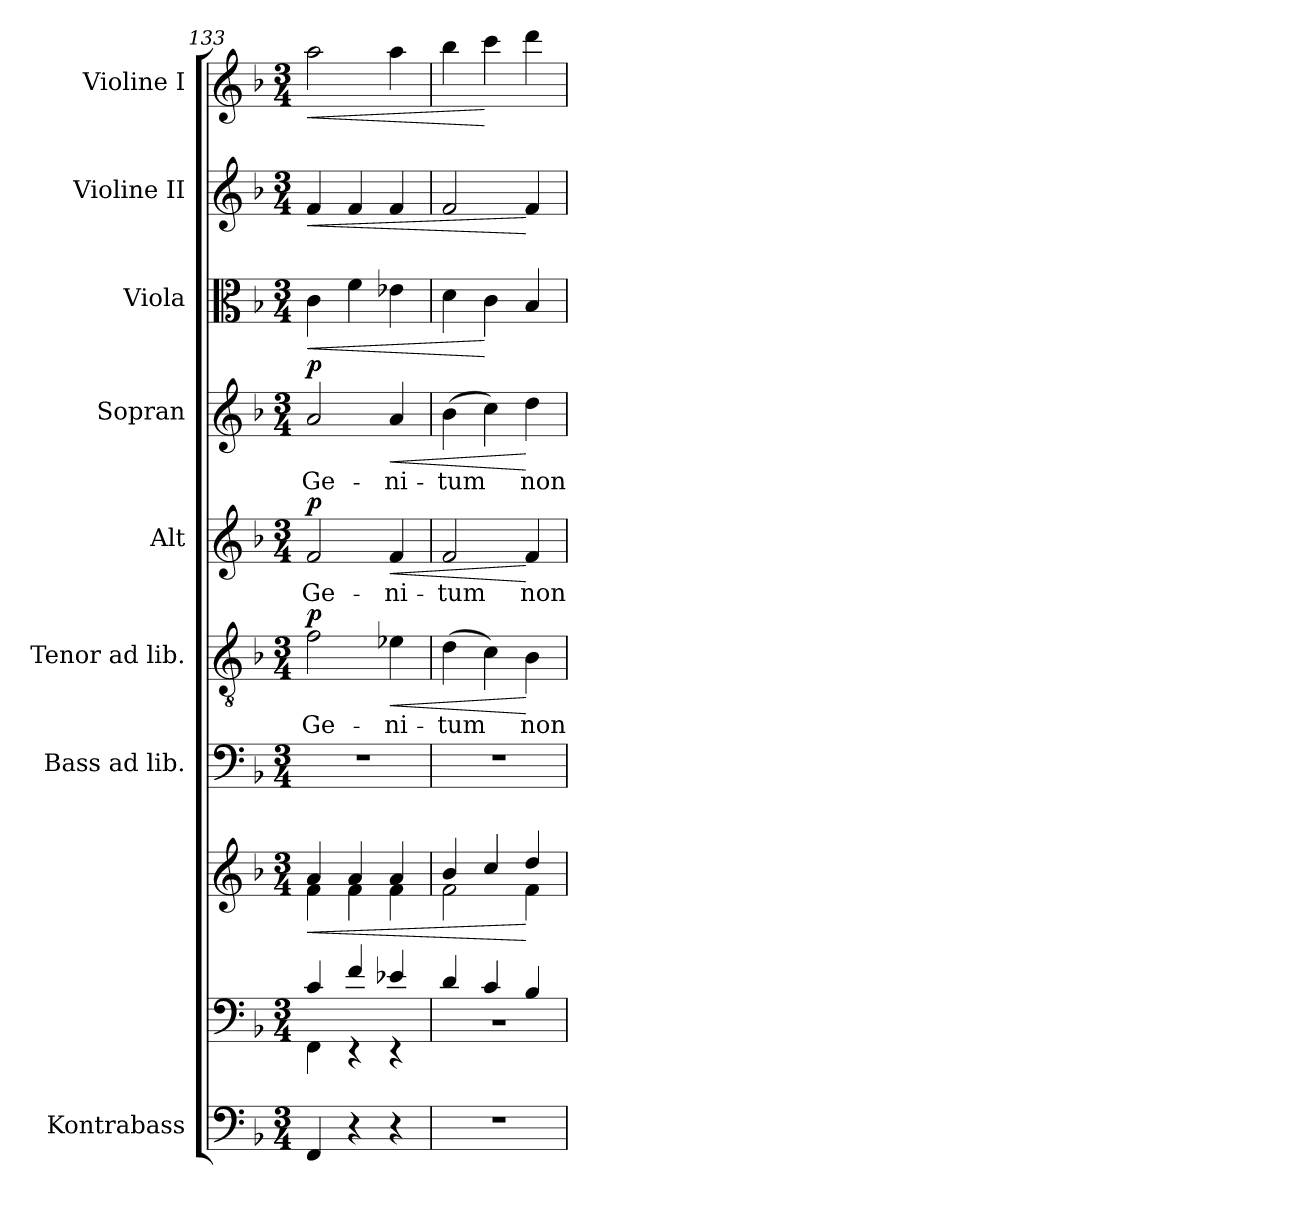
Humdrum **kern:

**kern	**kern	**kern	**dynam	**kern	**kern	**text	**dynam	**kern	**text	**dynam	**kern	**text	**dynam	**kern	**dynam	**kern	**dynam	**kern	**dynam
*part9	*part8	*part8	*part8	*part7	*part6	*part6	*part6	*part5	*part5	*part5	*part4	*part4	*part4	*part3	*part3	*part2	*part2	*part1	*part1
*staff10	*staff9	*staff8	*staff8/9	*staff7	*staff6	*staff6	*staff6	*staff5	*staff5	*staff5	*staff4	*staff4	*staff4	*staff3	*staff3	*staff2	*staff2	*staff1	*staff1
*I"Kontrabass	*	*	*	*I"Bass ad lib.	*I"Tenor ad lib.	*	*	*I"Alt	*	*	*I"Sopran	*	*	*I"Viola	*	*I"Violine II	*	*I"Violine I	*
*I'Kb.	*	*	*	*I'B.	*I'T.	*	*	*I'A.	*	*	*I'S.	*	*	*I'Vla.	*	*I'Vl. II	*	*I'Vl. I	*
*clefF4	*clefF4	*clefG2	*	*clefF4	*clefGv2	*	*	*clefG2	*	*	*clefG2	*	*	*clefC3	*	*clefG2	*	*clefG2	*
*ITrd7c12	*	*	*	*	*	*	*	*	*	*	*	*	*	*	*	*	*	*	*
*k[b-]	*k[b-]	*k[b-]	*	*k[b-]	*k[b-]	*	*	*k[b-]	*	*	*k[b-]	*	*	*k[b-]	*	*k[b-]	*	*k[b-]	*
*F:	*F:	*F:	*	*F:	*F:	*	*	*F:	*	*	*F:	*	*	*F:	*	*F:	*	*F:	*
*M3/4	*M3/4	*M3/4	*	*M3/4	*M3/4	*	*	*M3/4	*	*	*M3/4	*	*	*M3/4	*	*M3/4	*	*M3/4	*
=133	=133	=133	=133	=133	=133	=133	=133	=133	=133	=133	=133	=133	=133	=133	=133	=133	=133	=133	=133
*	*^	*	*	*	*	*	*	*	*	*	*	*	*	*	*	*	*	*	*
!	!	!	!	!LO:HP:b	!	!	!LO:LY:b	!LO:DY:a	!	!LO:LY:b	!LO:DY:a	!	!LO:LY:b	!LO:DY:a	!	!LO:HP:b	!	!LO:HP:b	!	!LO:HP:b
*	*	*	*^	*	*	*	*	*	*	*	*	*	*	*	*	*	*	*	*	*
4FFF/	4c/	4FF\	4a/	4f\	<	2.r	2f\	Ge-	p	2f/	Ge-	p	2a/	Ge-	p	4c\	<	4f/	<	2aa\	<
4r	4f/	4r	4a/	4f\	.	.	.	.	.	.	.	.	.	.	.	4f\	.	4f/	.	.	.
!	!	!	!	!	!	!	!	!LO:LY:b	!LO:HP:b	!	!LO:LY:b	!LO:HP:b	!	!LO:LY:b	!LO:HP:b	!	!	!	!	!	!
4r	4e-X/	4r	4a/	4f\	.	.	4e-X\	-ni-	<	4f/	-ni-	<	4a/	-ni-	<	4e-X\	.	4f/	.	4aa\	.
=134	=134	=134	=134	=134	=134	=134	=134	=134	=134	=134	=134	=134	=134	=134	=134	=134	=134	=134	=134	=134	=134
!	!	!LO:N:vis=1	!	!	!	!	!	!LO:LY:b	!	!	!LO:LY:b	!	!	!LO:LY:b	!	!	!	!	!	!	!
2.r	4d/	2.r	4b-/	2f\	.	2.r	(>4d\	-tum	.	2f/	-tum	.	(>4b-\	-tum	.	4d\	.	2f/	.	4bb-\	.
.	4c/	.	4cc/	.	.	.	4c\)	.	.	.	.	.	4cc\)	.	.	4c\	[	.	.	4ccc\	[
!	!	!	!	!	!	!	!	!LO:LY:b	!	!	!LO:LY:b	!	!	!LO:LY:b	!	!	!	!	!	!	!
.	4B-/	.	4dd/	4f\	[	.	4B-\	non	[	4f/	non	[	4dd\	non	[	4B-/	.	4f/	[	4ddd\	.
*	*v	*v	*	*	*	*	*	*	*	*	*	*	*	*	*	*	*	*	*	*	*
*	*	*v	*v	*	*	*	*	*	*	*	*	*	*	*	*	*	*	*	*	*
=	=	=	=	=	=	=	=	=	=	=	=	=	=	=	=	=	=	=	=
*-	*-	*-	*-	*-	*-	*-	*-	*-	*-	*-	*-	*-	*-	*-	*-	*-	*-	*-	*-
